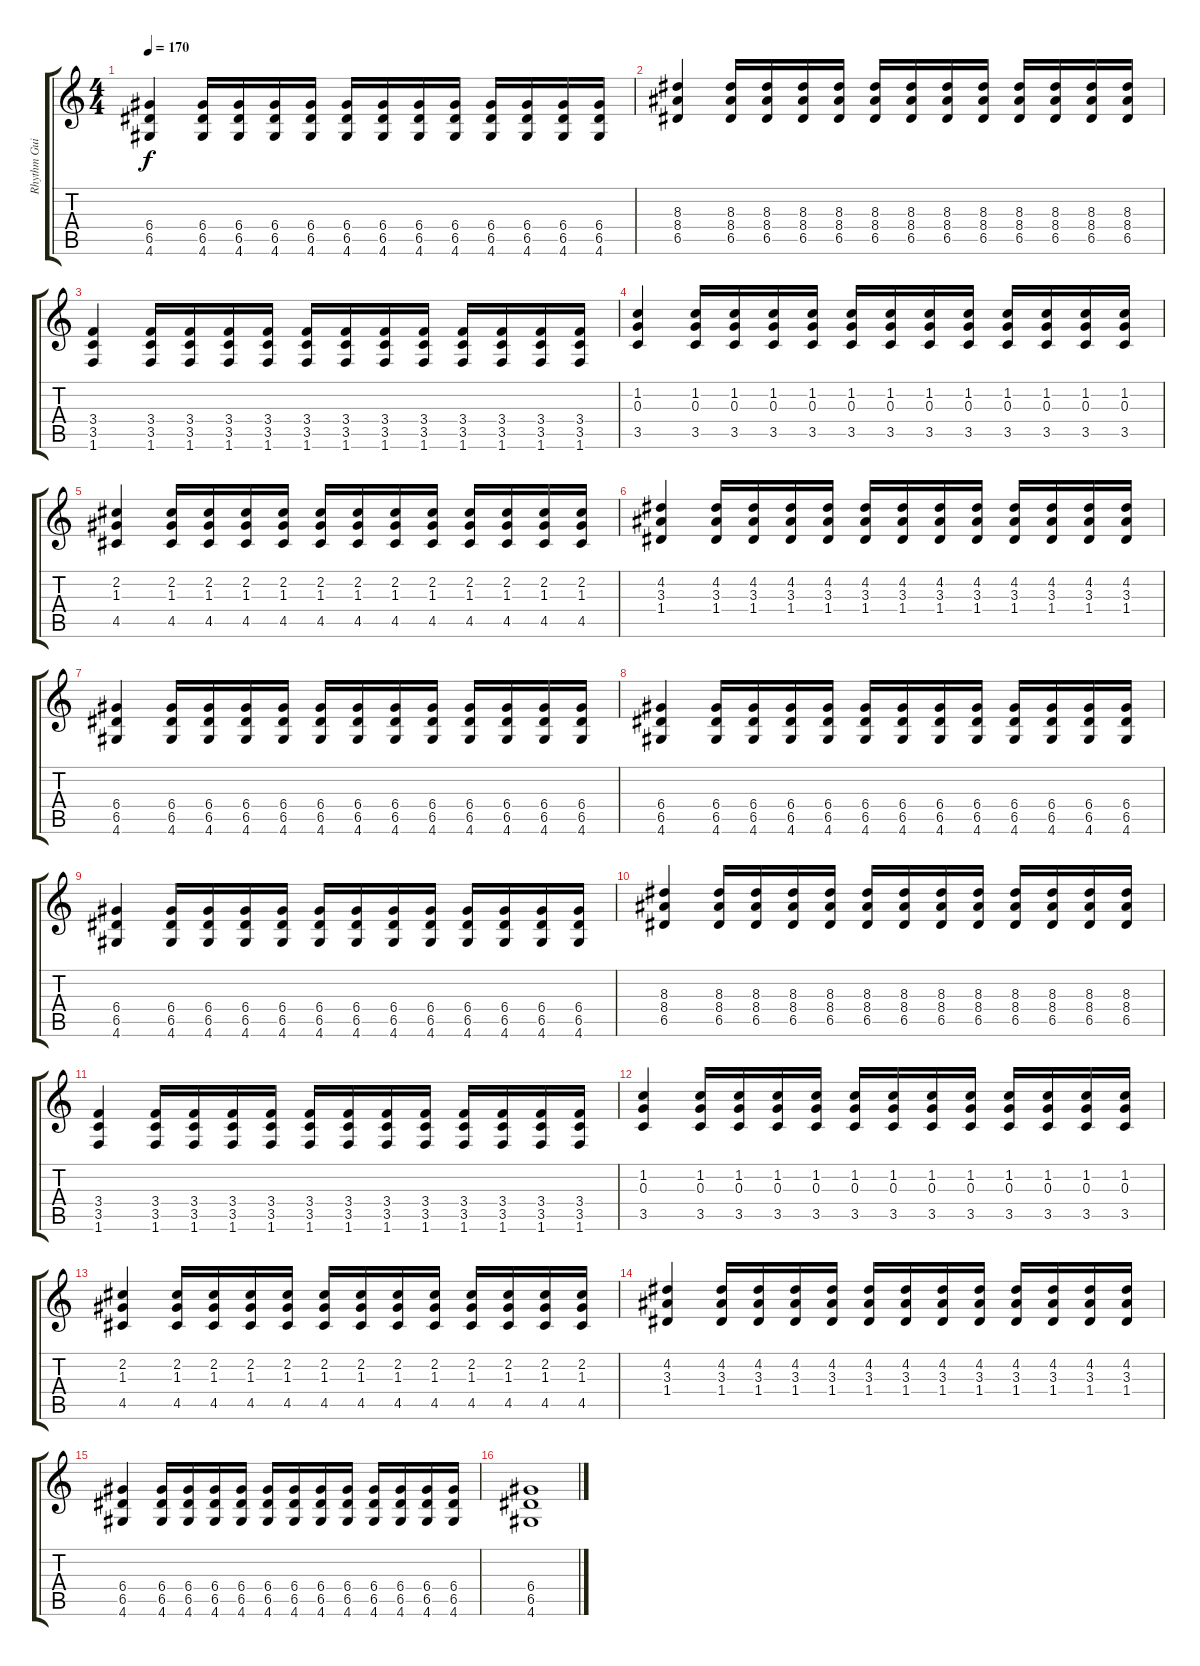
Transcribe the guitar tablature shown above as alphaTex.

\track ("Rhythm Guitar" "Rhythm Gui") {instrument distortionguitar}
\staff {score tabs}
\tuning (E4 B3 G3 D3 A2 E2) {hide}
\ts (4 4)
\tempo 170
\clef g2
\ks c
(6.4 6.5 4.6).4{dy f} (6.4 6.5 4.6).16 (6.4 6.5 4.6).16 (6.4 6.5 4.6).16 (6.4 6.5 4.6).16 (6.4 6.5 4.6).16 (6.4 6.5 4.6).16 (6.4 6.5 4.6).16 (6.4 6.5 4.6).16 (6.4 6.5 4.6).16 (6.4 6.5 4.6).16 (6.4 6.5 4.6).16 (6.4 6.5 4.6).16 |
(8.3 8.4 6.5).4 (8.3 8.4 6.5).16 (8.3 8.4 6.5).16 (8.3 8.4 6.5).16 (8.3 8.4 6.5).16 (8.3 8.4 6.5).16 (8.3 8.4 6.5).16 (8.3 8.4 6.5).16 (8.3 8.4 6.5).16 (8.3 8.4 6.5).16 (8.3 8.4 6.5).16 (8.3 8.4 6.5).16 (8.3 8.4 6.5).16 |
(3.4 3.5 1.6).4 (3.4 3.5 1.6).16 (3.4 3.5 1.6).16 (3.4 3.5 1.6).16 (3.4 3.5 1.6).16 (3.4 3.5 1.6).16 (3.4 3.5 1.6).16 (3.4 3.5 1.6).16 (3.4 3.5 1.6).16 (3.4 3.5 1.6).16 (3.4 3.5 1.6).16 (3.4 3.5 1.6).16 (3.4 3.5 1.6).16 |
(1.2 0.3 3.5).4 (1.2 0.3 3.5).16 (1.2 0.3 3.5).16 (1.2 0.3 3.5).16 (1.2 0.3 3.5).16 (1.2 0.3 3.5).16 (1.2 0.3 3.5).16 (1.2 0.3 3.5).16 (1.2 0.3 3.5).16 (1.2 0.3 3.5).16 (1.2 0.3 3.5).16 (1.2 0.3 3.5).16 (1.2 0.3 3.5).16 |
(2.2 1.3 4.5).4 (2.2 1.3 4.5).16 (2.2 1.3 4.5).16 (2.2 1.3 4.5).16 (2.2 1.3 4.5).16 (2.2 1.3 4.5).16 (2.2 1.3 4.5).16 (2.2 1.3 4.5).16 (2.2 1.3 4.5).16 (2.2 1.3 4.5).16 (2.2 1.3 4.5).16 (2.2 1.3 4.5).16 (2.2 1.3 4.5).16 |
(4.2 3.3 1.4).4 (4.2 3.3 1.4).16 (4.2 3.3 1.4).16 (4.2 3.3 1.4).16 (4.2 3.3 1.4).16 (4.2 3.3 1.4).16 (4.2 3.3 1.4).16 (4.2 3.3 1.4).16 (4.2 3.3 1.4).16 (4.2 3.3 1.4).16 (4.2 3.3 1.4).16 (4.2 3.3 1.4).16 (4.2 3.3 1.4).16 |
(6.4 6.5 4.6).4 (6.4 6.5 4.6).16 (6.4 6.5 4.6).16 (6.4 6.5 4.6).16 (6.4 6.5 4.6).16 (6.4 6.5 4.6).16 (6.4 6.5 4.6).16 (6.4 6.5 4.6).16 (6.4 6.5 4.6).16 (6.4 6.5 4.6).16 (6.4 6.5 4.6).16 (6.4 6.5 4.6).16 (6.4 6.5 4.6).16 |
(6.4 6.5 4.6).4 (6.4 6.5 4.6).16 (6.4 6.5 4.6).16 (6.4 6.5 4.6).16 (6.4 6.5 4.6).16 (6.4 6.5 4.6).16 (6.4 6.5 4.6).16 (6.4 6.5 4.6).16 (6.4 6.5 4.6).16 (6.4 6.5 4.6).16 (6.4 6.5 4.6).16 (6.4 6.5 4.6).16 (6.4 6.5 4.6).16 |
(6.4 6.5 4.6).4 (6.4 6.5 4.6).16 (6.4 6.5 4.6).16 (6.4 6.5 4.6).16 (6.4 6.5 4.6).16 (6.4 6.5 4.6).16 (6.4 6.5 4.6).16 (6.4 6.5 4.6).16 (6.4 6.5 4.6).16 (6.4 6.5 4.6).16 (6.4 6.5 4.6).16 (6.4 6.5 4.6).16 (6.4 6.5 4.6).16 |
(8.3 8.4 6.5).4 (8.3 8.4 6.5).16 (8.3 8.4 6.5).16 (8.3 8.4 6.5).16 (8.3 8.4 6.5).16 (8.3 8.4 6.5).16 (8.3 8.4 6.5).16 (8.3 8.4 6.5).16 (8.3 8.4 6.5).16 (8.3 8.4 6.5).16 (8.3 8.4 6.5).16 (8.3 8.4 6.5).16 (8.3 8.4 6.5).16 |
(3.4 3.5 1.6).4 (3.4 3.5 1.6).16 (3.4 3.5 1.6).16 (3.4 3.5 1.6).16 (3.4 3.5 1.6).16 (3.4 3.5 1.6).16 (3.4 3.5 1.6).16 (3.4 3.5 1.6).16 (3.4 3.5 1.6).16 (3.4 3.5 1.6).16 (3.4 3.5 1.6).16 (3.4 3.5 1.6).16 (3.4 3.5 1.6).16 |
(1.2 0.3 3.5).4 (1.2 0.3 3.5).16 (1.2 0.3 3.5).16 (1.2 0.3 3.5).16 (1.2 0.3 3.5).16 (1.2 0.3 3.5).16 (1.2 0.3 3.5).16 (1.2 0.3 3.5).16 (1.2 0.3 3.5).16 (1.2 0.3 3.5).16 (1.2 0.3 3.5).16 (1.2 0.3 3.5).16 (1.2 0.3 3.5).16 |
(2.2 1.3 4.5).4 (2.2 1.3 4.5).16 (2.2 1.3 4.5).16 (2.2 1.3 4.5).16 (2.2 1.3 4.5).16 (2.2 1.3 4.5).16 (2.2 1.3 4.5).16 (2.2 1.3 4.5).16 (2.2 1.3 4.5).16 (2.2 1.3 4.5).16 (2.2 1.3 4.5).16 (2.2 1.3 4.5).16 (2.2 1.3 4.5).16 |
(4.2 3.3 1.4).4 (4.2 3.3 1.4).16 (4.2 3.3 1.4).16 (4.2 3.3 1.4).16 (4.2 3.3 1.4).16 (4.2 3.3 1.4).16 (4.2 3.3 1.4).16 (4.2 3.3 1.4).16 (4.2 3.3 1.4).16 (4.2 3.3 1.4).16 (4.2 3.3 1.4).16 (4.2 3.3 1.4).16 (4.2 3.3 1.4).16 |
(6.4 6.5 4.6).4 (6.4 6.5 4.6).16 (6.4 6.5 4.6).16 (6.4 6.5 4.6).16 (6.4 6.5 4.6).16 (6.4 6.5 4.6).16 (6.4 6.5 4.6).16 (6.4 6.5 4.6).16 (6.4 6.5 4.6).16 (6.4 6.5 4.6).16 (6.4 6.5 4.6).16 (6.4 6.5 4.6).16 (6.4 6.5 4.6).16 |
(6.4 6.5 4.6).1
